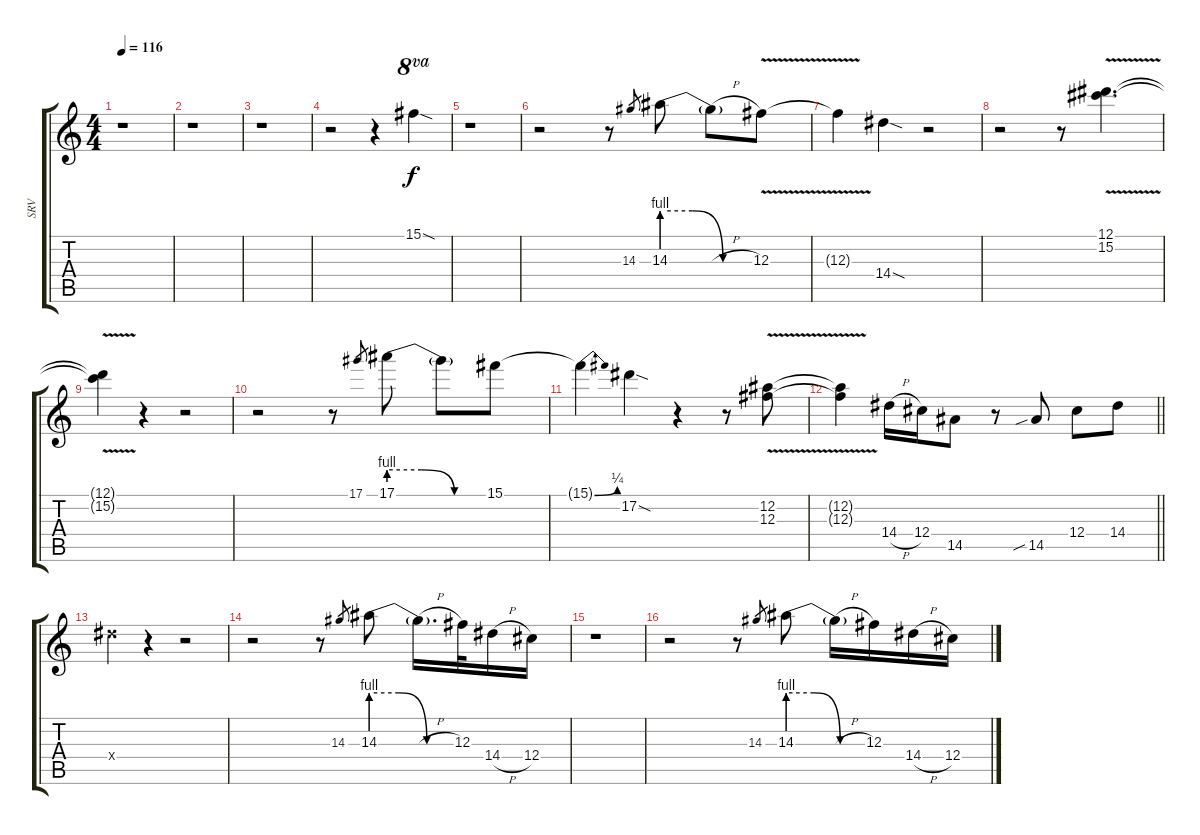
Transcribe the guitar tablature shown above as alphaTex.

\track ("SRV " "SRV ") {instrument overdrivenguitar}
\staff {score tabs}
\tuning (Eb4 Bb3 Gb3 Db3 Ab2 Eb2) {hide}
\ts (4 4)
\tempo 116
\clef g2
\ks c
r.1{dy f instrument overdrivenguitar} |
r.1 |
r.1 |
r.2 r.4 15.1{sod}.4{ot 8va} |
r.1 |
r.2 r.8 14.3.8{gr} 14.3{be (custom 0 4 20 4 40 0 60 0)}.8 14.3{h t}.8 12.3{v}.8 |
12.3{v t}.4 14.4{sod}.4 r.2 |
r.2 r.8 (12.1{v} 15.2{v}).4{d} |
(12.1{v t} 15.2{v t}).4 r.4 r.2 |
r.2 r.8 17.1.8{gr} 17.1{be (custom 0 4 20 4 40 0 60 0)}.8 17.1{t}.8 15.1.8 |
15.1{be (bend 0 0 60 1) t}.4 17.2{sod}.4 r.4 r.8 (12.2{v} 12.3{v}).8 |
\barLineRight lightlight
(12.2{v t} 12.3{v t}).4 14.4{h}.16 12.4.16 14.5.8 r.8 14.5{sib}.8 12.4.8 14.4.8 |
14.4{x}.4 r.4 r.2 |
r.2 r.8 14.3.8{gr} 14.3{be (custom 0 4 20 4 40 0 60 0)}.8 14.3{h t}.16{d} 12.3.32 14.4{h}.16 12.4.16 |
r.1 |
r.2 r.8 14.3.8{gr} 14.3{be (custom 0 4 20 4 40 0 60 0)}.8 14.3{h t}.16 12.3.16 14.4{h}.16 12.4.16
